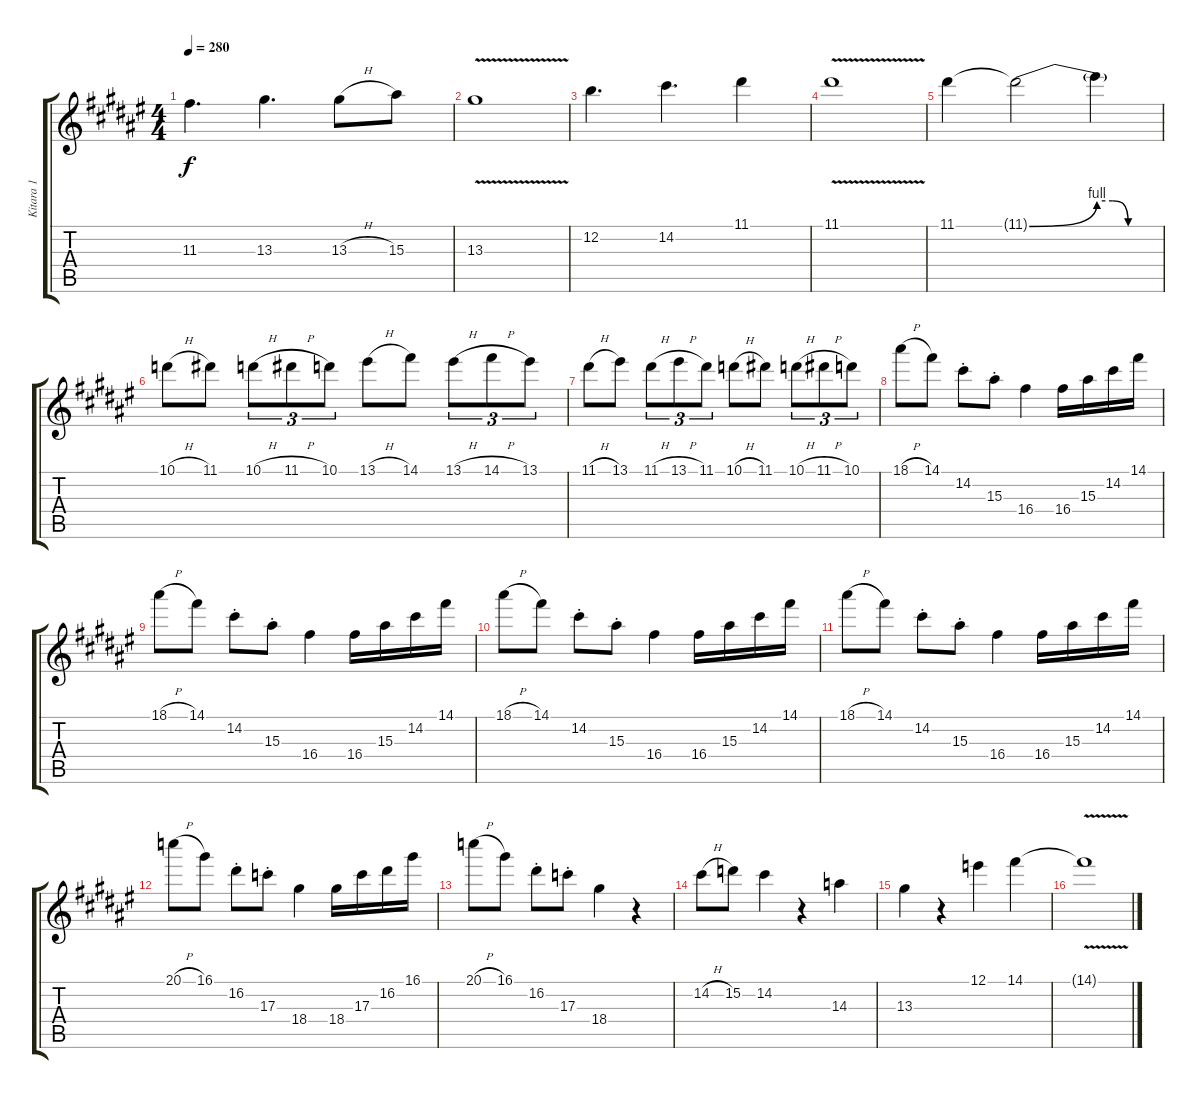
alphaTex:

\track ("Kitara 1" "Kitara 1") {instrument distortionguitar}
\staff {score tabs}
\tuning (E4 B3 G3 D3 A2 E2) {hide}
\ts (4 4)
\tempo 280
\clef g2
\ks f#
11.3.4{d dy f} 13.3.4{d} 13.3{h}.8 15.3.8 |
13.3{v}.1 |
12.2.4{d} 14.2.4{d} 11.1.4 |
11.1{v}.1 |
11.1.4 11.1{be (bend 0 0 60 4) t}.2 11.1{be (custom 0 4 15 4 30 0 60 0) t}.4 |
10.1{h}.8 11.1.8 10.1{h}.8{tu (3 2)} 11.1{h}.8{tu (3 2)} 10.1.8{tu (3 2)} 13.1{h}.8 14.1.8 13.1{h}.8{tu (3 2)} 14.1{h}.8{tu (3 2)} 13.1.8{tu (3 2)} |
11.1{h}.8 13.1.8 11.1{h}.8{tu (3 2)} 13.1{h}.8{tu (3 2)} 11.1.8{tu (3 2)} 10.1{h}.8 11.1.8 10.1{h}.8{tu (3 2)} 11.1{h}.8{tu (3 2)} 10.1.8{tu (3 2)} |
18.1{h}.8 14.1.8 14.2{st}.8 15.3{st}.8 16.4.4 16.4.16 15.3.16 14.2.16 14.1.16 |
18.1{h}.8 14.1.8 14.2{st}.8 15.3{st}.8 16.4.4 16.4.16 15.3.16 14.2.16 14.1.16 |
18.1{h}.8 14.1.8 14.2{st}.8 15.3{st}.8 16.4.4 16.4.16 15.3.16 14.2.16 14.1.16 |
18.1{h}.8 14.1.8 14.2{st}.8 15.3{st}.8 16.4.4 16.4.16 15.3.16 14.2.16 14.1.16 |
20.1{h}.8 16.1.8 16.2{st}.8 17.3{st}.8 18.4.4 18.4.16 17.3.16 16.2.16 16.1.16 |
20.1{h}.8 16.1.8 16.2{st}.8 17.3{st}.8 18.4.4 r.4 |
14.2{h}.8 15.2.8 14.2.4 r.4 14.3.4 |
13.3.4 r.4 12.1.4 14.1.4 |
14.1{v t}.1
